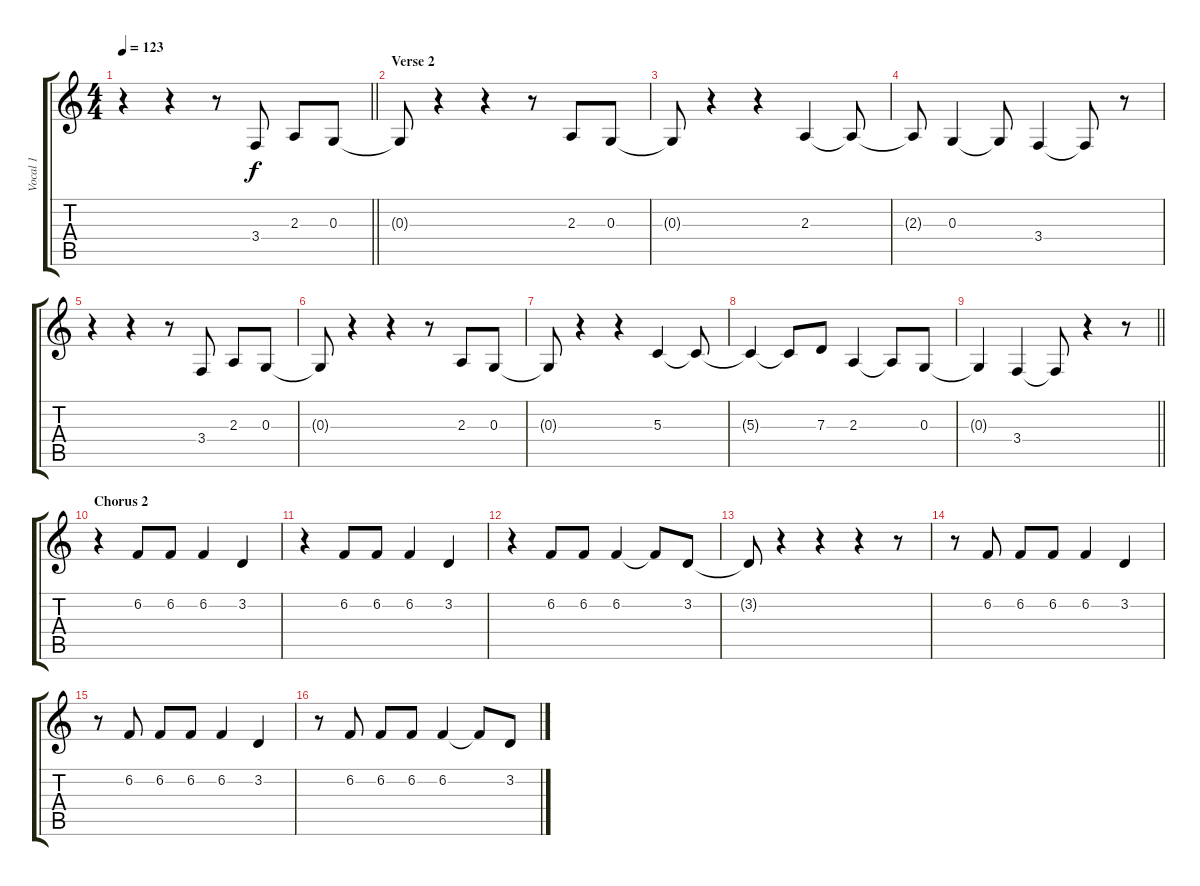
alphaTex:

\track ("Vocal 1" "Vocal 1") {instrument lead6voice}
\staff {score tabs}
\tuning (E4 B3 G3 D3 A2 E2) {hide}
\ts (4 4)
\tempo 123
\clef g2
\barLineRight lightlight
\ks c
r.4{dy f} r.4 r.8 3.4.8 2.3.8 0.3.8 |
\section ("" "Verse 2")
0.3{t}.8 r.4 r.4 r.8 2.3.8 0.3.8 |
0.3{t}.8 r.4 r.4 2.3.4 2.3{t}.8 |
2.3{t}.8 0.3.4 0.3{t}.8 3.4.4 3.4{t}.8 r.8 |
r.4 r.4 r.8 3.4.8 2.3.8 0.3.8 |
0.3{t}.8 r.4 r.4 r.8 2.3.8 0.3.8 |
0.3{t}.8 r.4 r.4 5.3.4 5.3{t}.8 |
5.3{t}.4 5.3{t}.8 7.3.8 2.3.4 2.3{t}.8 0.3.8 |
\barLineRight lightlight
0.3{t}.4 3.4.4 3.4{t}.8 r.4 r.8 |
\section ("" "Chorus 2")
r.4 6.2.8 6.2.8 6.2.4 3.2.4 |
r.4 6.2.8 6.2.8 6.2.4 3.2.4 |
r.4 6.2.8 6.2.8 6.2.4 6.2{t}.8 3.2.8 |
3.2{t}.8 r.4 r.4 r.4 r.8 |
r.8 6.2.8 6.2.8 6.2.8 6.2.4 3.2.4 |
r.8 6.2.8 6.2.8 6.2.8 6.2.4 3.2.4 |
r.8 6.2.8 6.2.8 6.2.8 6.2.4 6.2{t}.8 3.2.8
